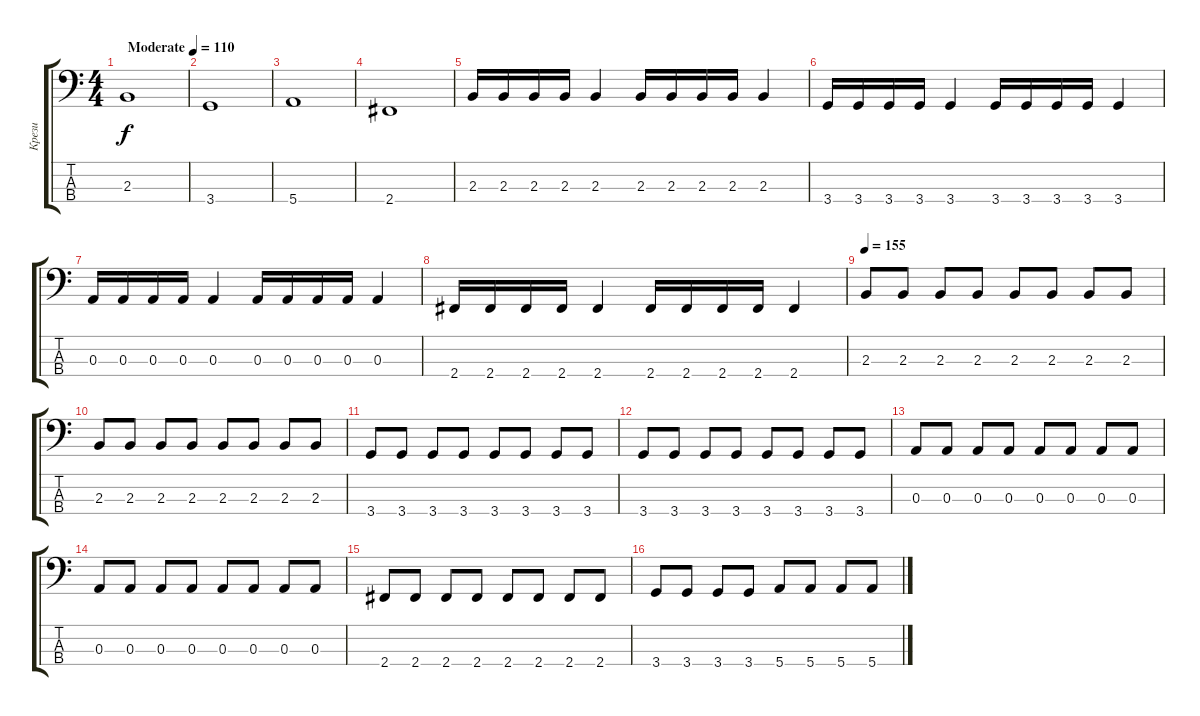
\track ("Крези" "Крези") {instrument electricbassfinger}
\staff {score tabs}
\tuning (G2 D2 A1 E1) {hide}
\ts (4 4)
\tempo (110 "Moderate")
\clef f4
\ks c
2.3.1{dy f instrument electricbassfinger} |
3.4.1 |
5.4.1 |
2.4.1 |
2.3.16 2.3.16 2.3.16 2.3.16 2.3.4 2.3.16 2.3.16 2.3.16 2.3.16 2.3.4 |
3.4.16 3.4.16 3.4.16 3.4.16 3.4.4 3.4.16 3.4.16 3.4.16 3.4.16 3.4.4 |
0.3.16 0.3.16 0.3.16 0.3.16 0.3.4 0.3.16 0.3.16 0.3.16 0.3.16 0.3.4 |
2.4.16 2.4.16 2.4.16 2.4.16 2.4.4 2.4.16 2.4.16 2.4.16 2.4.16 2.4.4 |
\tempo 155
2.3.8 2.3.8 2.3.8 2.3.8 2.3.8 2.3.8 2.3.8 2.3.8 |
2.3.8 2.3.8 2.3.8 2.3.8 2.3.8 2.3.8 2.3.8 2.3.8 |
3.4.8 3.4.8 3.4.8 3.4.8 3.4.8 3.4.8 3.4.8 3.4.8 |
3.4.8 3.4.8 3.4.8 3.4.8 3.4.8 3.4.8 3.4.8 3.4.8 |
0.3.8 0.3.8 0.3.8 0.3.8 0.3.8 0.3.8 0.3.8 0.3.8 |
0.3.8 0.3.8 0.3.8 0.3.8 0.3.8 0.3.8 0.3.8 0.3.8 |
2.4.8 2.4.8 2.4.8 2.4.8 2.4.8 2.4.8 2.4.8 2.4.8 |
3.4.8 3.4.8 3.4.8 3.4.8 5.4.8 5.4.8 5.4.8 5.4.8
